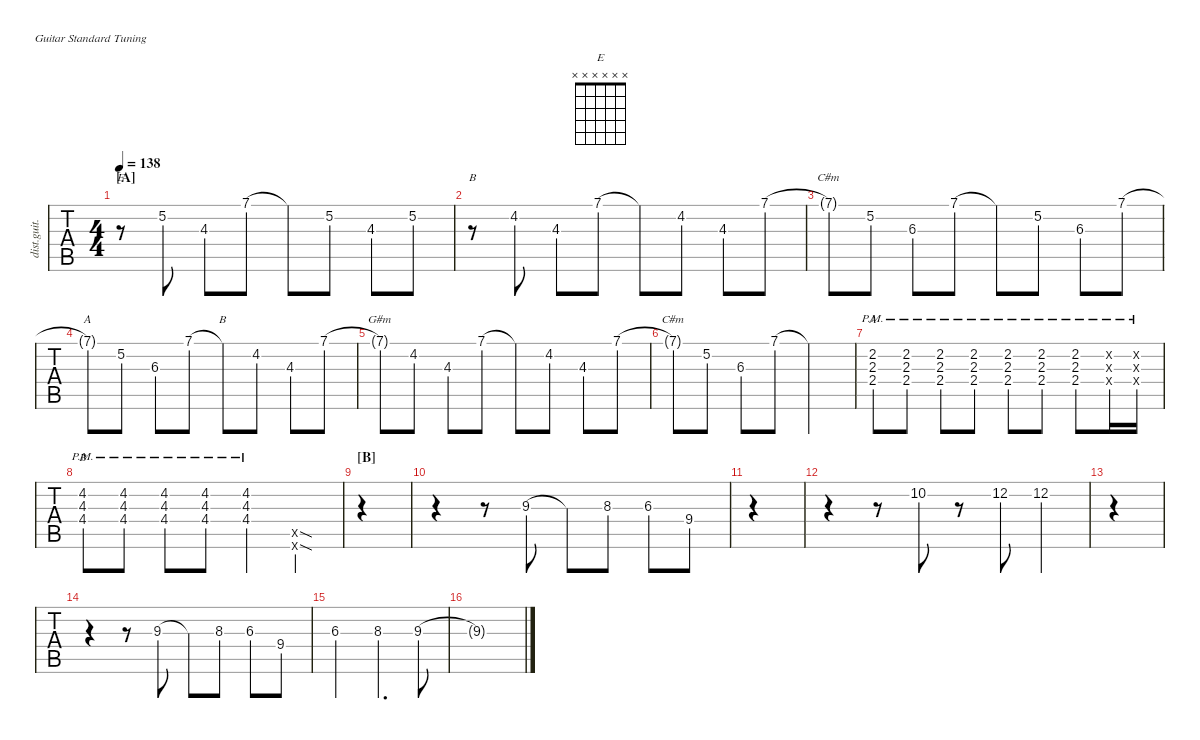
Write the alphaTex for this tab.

\defaultSystemsLayout 4
\hideDynamics
\bracketExtendMode nobrackets
\track ("Distortion Guitar" "dist.guit.") {defaultSystemsLayout 4 instrument distortionguitar}
\staff {tabs}
\tuning (E4 B3 G3 D3 A2 E2)
\chord ("B" x x x x x x)
\chord ("B" 7 x x x x x) {firstfret 7 showdiagram false showfingering false}
\chord ("G#m" 7 x x x x x) {firstfret 7 showdiagram false showfingering false}
\chord ("C#m" 7 x x x x x) {firstfret 7 showdiagram false showfingering false}
\chord ("E" x x x x x x)
\chord ("A" 7 x x x x x) {firstfret 7 showdiagram false showfingering false}
\chord ("A" x 2 2 2 x x) {showdiagram false showfingering false barre (2 2)}
\chord ("B" x 4 4 4 x x) {showdiagram false showfingering false barre (4 4)}
\ts (4 4)
\section ("A" "")
\tempo 138
\clef g2
\ks c
r.8{ch "E" dy mf} 5.2.8 4.3.8 7.1.8 7.1{t}.8 5.2.8 4.3.8 5.2.8 |
r.8{ch "B"} 4.2{acc #}.8 4.3.8 7.1.8 7.1{t}.8 4.2{acc #}.8 4.3.8 7.1.8 |
7.1{t}.8{ch "C#m"} 5.2.8 6.3{acc #}.8 7.1.8 7.1{t}.8 5.2.8 6.3{acc #}.8 7.1.8 |
7.1{t}.8{ch "A"} 5.2.8 6.3{acc #}.8 7.1.8 7.1{t}.8{ch "B"} 4.2{acc #}.8 4.3.8 7.1.8 |
7.1{t}.8{ch "G#m"} 4.2{acc #}.8 4.3.8 7.1.8 7.1{t}.8 4.2{acc #}.8 4.3.8 7.1.8 |
7.1{t}.8{ch "C#m"} 5.2.8 6.3{acc #}.8 7.1.8 7.1{t}.2 |
(2.2{pm acc #} 2.3{pm} 2.4{pm}).8{ch "A" instrument distortionguitar} (2.2{pm acc #} 2.3{pm} 2.4{pm}).8 (2.2{pm acc #} 2.3{pm} 2.4{pm}).8 (2.2{pm acc #} 2.3{pm} 2.4{pm}).8 (2.2{pm acc #} 2.3{pm} 2.4{pm}).8 (2.2{pm acc #} 2.3{pm} 2.4{pm}).8 (2.2{pm acc #} 2.3{pm} 2.4{pm}).8 (0.4{pm x} 0.3{pm x} 0.2{pm x}).16 (0.2{pm x} 0.3{pm x} 0.4{pm x}).16 |
(4.2{pm acc #} 4.3{pm} 4.4{pm acc #}).8{ch "B"} (4.2{pm acc #} 4.3{pm} 4.4{pm acc #}).8 (4.2{pm acc #} 4.3{pm} 4.4{pm acc #}).8 (4.2{pm acc #} 4.3{pm} 4.4{pm acc #}).8 (4.2{pm acc #} 4.3{pm} 4.4{pm acc #}).4 (0.5{sod x} 0.6{sod x}).4 |
\section ("B" "")
|
r.4 r.8 9.3.8 9.3{t}.8 8.3{acc #}.8 6.3{acc #}.8 9.4.8 |
|
r.4 r.8 10.2.8 r.8 12.2.8 12.2{st}.4 |
|
r.4 r.8 9.3.8 9.3{t}.8 8.3{acc #}.8 6.3{acc #}.8 9.4.8 |
6.3{acc #}.2 8.3{acc #}.4{d} 9.3.8 |
9.3{t}.1
